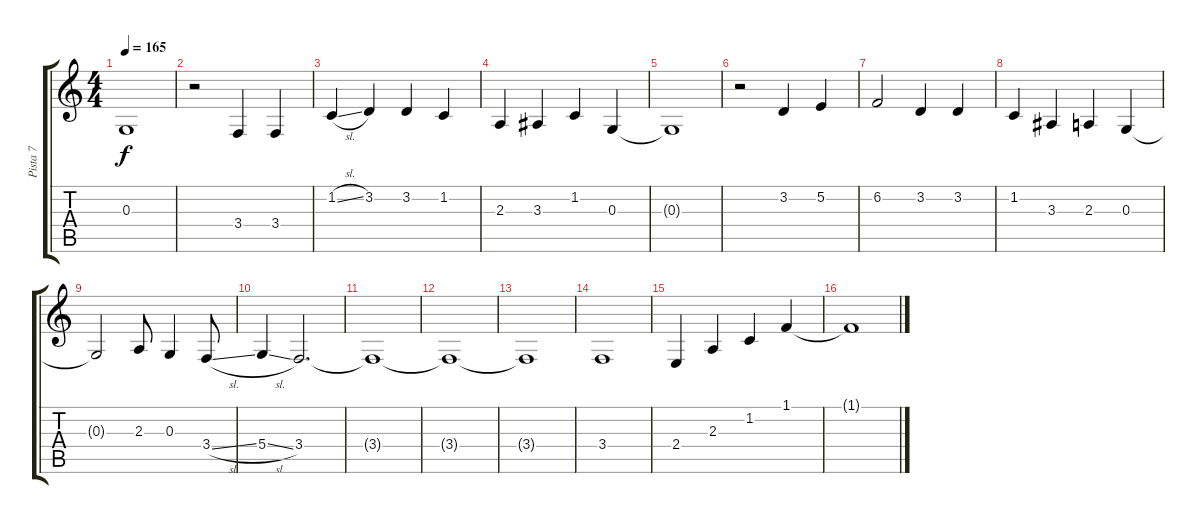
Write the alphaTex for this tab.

\track ("Pista 7" "Pista 7") {instrument electricgrandpiano}
\staff {score tabs}
\tuning (E4 B3 G3 D3 A2 E2) {hide}
\ts (4 4)
\tempo 165
\clef g2
\ks c
0.3{t}.1{dy f} |
r.2 3.4.4 3.4.4 |
1.2{sl}.4 3.2.4 3.2.4 1.2.4 |
2.3.4 3.3.4 1.2.4 0.3.4 |
0.3{t}.1 |
r.2 3.2.4 5.2.4 |
6.2.2 3.2.4 3.2.4 |
1.2.4 3.3.4 2.3.4 0.3.4 |
0.3{t}.2 2.3.8 0.3.4 3.4{sl}.8 |
5.4{sl}.4 3.4.2{d} |
3.4{t}.1 |
3.4{t}.1 |
3.4{t}.1 |
3.4.1 |
2.4.4 2.3.4 1.2.4 1.1.4 |
1.1{t}.1
